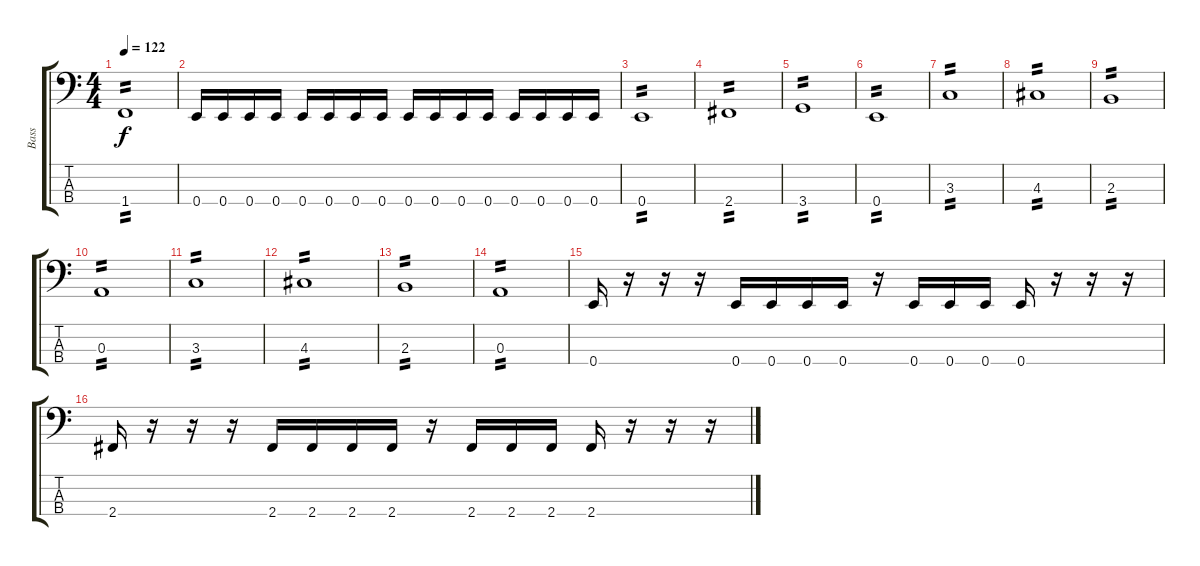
\track ("Bass" "Bass") {instrument electricbasspick}
\staff {score tabs}
\tuning (G2 D2 A1 E1) {hide}
\ts (4 4)
\tempo 122
\clef f4
\ks c
1.4.1{tp 2 dy f} |
0.4.16 0.4.16 0.4.16 0.4.16 0.4.16 0.4.16 0.4.16 0.4.16 0.4.16 0.4.16 0.4.16 0.4.16 0.4.16 0.4.16 0.4.16 0.4.16 |
0.4.1{tp 2} |
2.4.1{tp 2} |
3.4.1{tp 2} |
0.4.1{tp 2} |
3.3.1{tp 2} |
4.3.1{tp 2} |
2.3.1{tp 2} |
0.3.1{tp 2} |
3.3.1{tp 2} |
4.3.1{tp 2} |
2.3.1{tp 2} |
0.3.1{tp 2} |
0.4.16 r.16 r.16 r.16 0.4.16 0.4.16 0.4.16 0.4.16 r.16 0.4.16 0.4.16 0.4.16 0.4.16 r.16 r.16 r.16 |
2.4.16 r.16 r.16 r.16 2.4.16 2.4.16 2.4.16 2.4.16 r.16 2.4.16 2.4.16 2.4.16 2.4.16 r.16 r.16 r.16
